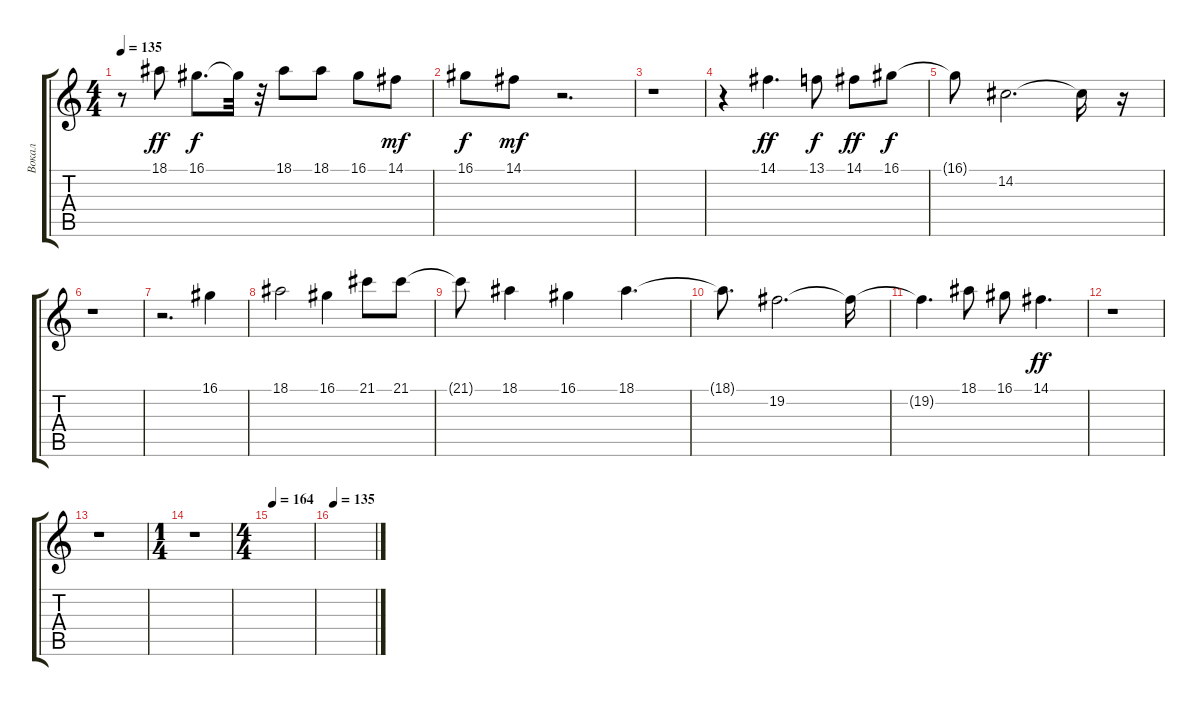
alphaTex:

\track ("Вокал" "Вокал") {instrument synthvoice}
\staff {score tabs}
\tuning (E4 B3 G3 D3 A2 E2) {hide}
\ts (4 4)
\tempo 135
\clef g2
\ks c
r.8{dy f} 18.1.8{dy ff} 16.1.8{d dy f} 16.1{t}.32 r.32 18.1.8 18.1.8 16.1.8 14.1.8{dy mf} |
16.1.8{dy f} 14.1.8{dy mf} r.2{d} |
r.1 |
r.4 14.1.4{d dy ff} 13.1.8{dy f} 14.1.8{dy ff} 16.1.8{dy f} |
16.1{t}.8 14.2.2{d} 14.2{t}.16 r.16 |
r.1 |
r.2{d} 16.1.4 |
18.1.2 16.1.4 21.1.8 21.1.8 |
21.1{t}.8 18.1.4 16.1.4 18.1.4{d} |
18.1{t}.8{d} 19.2.2{d} 19.2{t}.16 |
19.2{t}.4{d} 18.1.8 16.1.8 14.1.4{d dy ff} |
r.1 |
r.1 |
\ts (1 4)
r.1 |
\ts (4 4)
\tempo 164
|
\tempo 135
